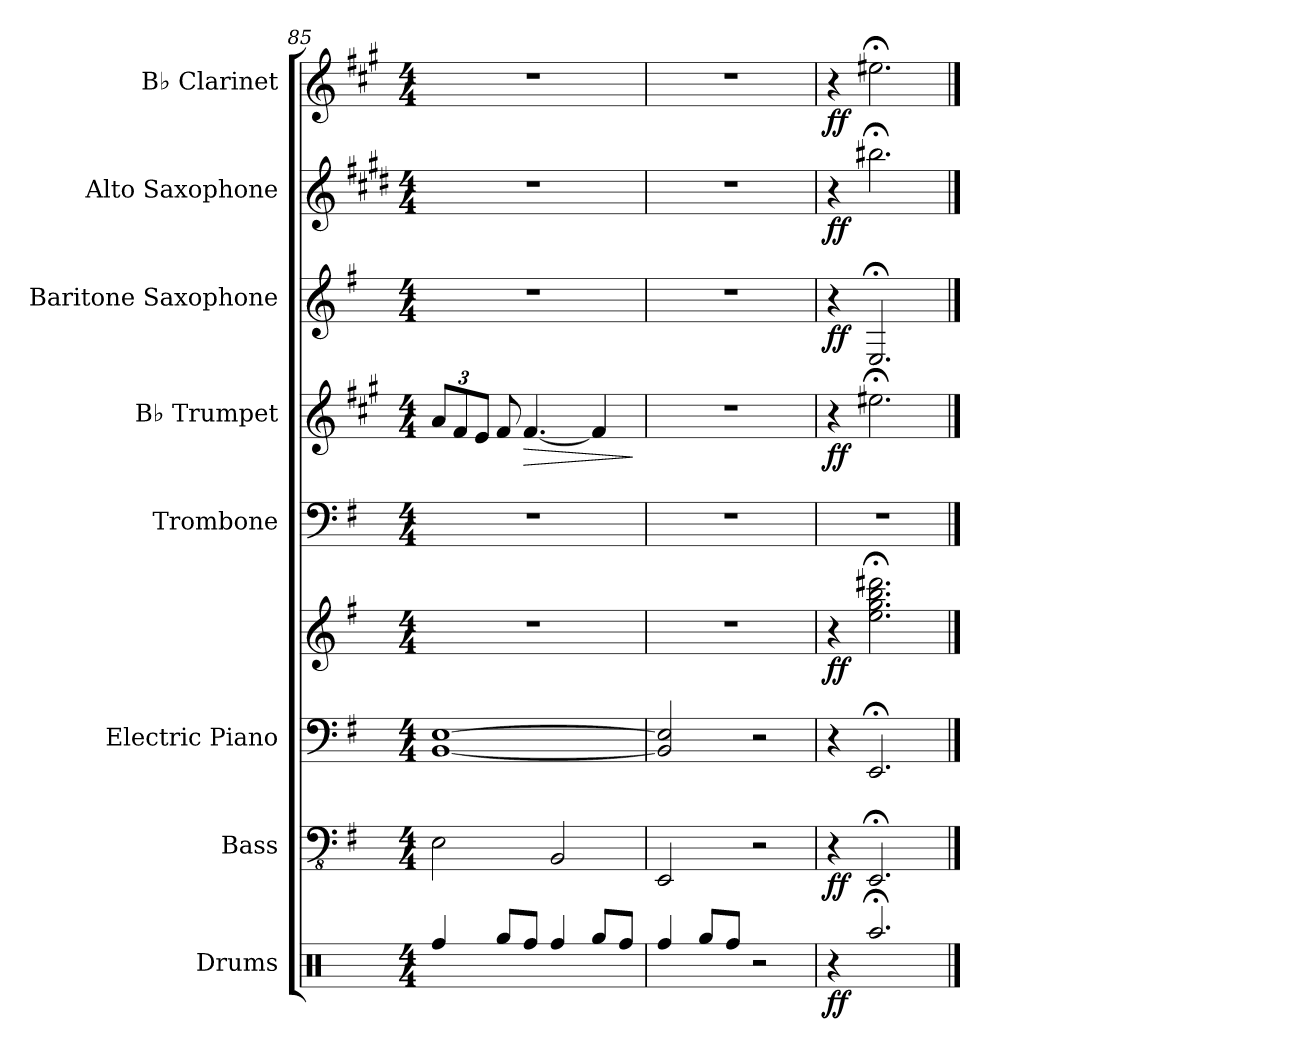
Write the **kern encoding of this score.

**kern	**dynam	**kern	**dynam	**kern	**kern	**dynam	**kern	**kern	**dynam	**kern	**dynam	**kern	**dynam	**kern	**dynam
*part8	*part8	*part7	*part7	*part6	*part6	*part6	*part5	*part4	*part4	*part3	*part3	*part2	*part2	*part1	*part1
*staff9	*staff9	*staff8	*staff8	*staff7	*staff6	*staff6/7	*staff5	*staff4	*staff4	*staff3	*staff3	*staff2	*staff2	*staff1	*staff1
*I"Drums	*	*I"Bass	*	*I"Electric Piano	*	*	*I"Trombone	*I"B♭ Trumpet	*	*I"Baritone Saxophone	*	*I"Alto Saxophone	*	*I"B♭ Clarinet	*
*I'Drums	*	*I'Bass	*	*I'E. Piano	*	*	*I'Tbn.	*I'B♭ Tpt.	*	*I'Bar. Sax.	*	*I'A. Sax.	*	*I'B♭ Cl.	*
!!LO:PB:g=z
*clefX	*	*clefFv4	*	*clefF4	*clefG2	*	*clefF4	*clefG2	*	*clefG2	*	*clefG2	*	*clefG2	*
*	*	*	*	*	*	*	*	*ITrd1c2	*	*ITrd12c21	*	*ITrd5c9	*	*ITrd1c2	*
*k[]	*	*k[f#]	*	*k[f#]	*k[f#]	*	*k[f#]	*k[f#]	*	*k[f#]	*	*k[f#]	*	*k[f#]	*
*M4/4	*	*M4/4	*	*M4/4	*M4/4	*	*M4/4	*M4/4	*	*M4/4	*	*M4/4	*	*M4/4	*
*	*	*	*	*	*	*	*	*Xbrackettup	*	*	*	*	*	*	*
=85	=85	=85	=85	=85	=85	=85	=85	=85	=85	=85	=85	=85	=85	=85	=85
4Rff/	.	2EE\	.	[1BB [1E	1r	.	1r	12g/L	.	1r	.	1r	.	1r	.
.	.	.	.	.	.	.	.	12e/	.	.	.	.	.	.	.
.	.	.	.	.	.	.	.	12d/J	.	.	.	.	.	.	.
8Rgg/L	.	.	.	.	.	.	.	8e/	.	.	.	.	.	.	.
!	!	!	!	!	!	!	!	!	!LO:HP:b	!	!	!	!	!	!
8Rff/J	.	.	.	.	.	.	.	[4.e/	>	.	.	.	.	.	.
4Rff/	.	2BBB/	.	.	.	.	.	.	.	.	.	.	.	.	.
8Rgg/L	.	.	.	.	.	.	.	4e/]	.	.	.	.	.	.	.
8Rff/J	.	.	.	.	.	.	.	.	.	.	.	.	.	.	.
.	.	.	.	.	.	.	.	.	]	.	.	.	.	.	.
=86	=86	=86	=86	=86	=86	=86	=86	=86	=86	=86	=86	=86	=86	=86	=86
4Rff/	.	2EEE/	.	2BB/] 2E/]	1r	.	1r	1r	.	1r	.	1r	.	1r	.
8Rgg/L	.	.	.	.	.	.	.	.	.	.	.	.	.	.	.
8Rff/J	.	.	.	.	.	.	.	.	.	.	.	.	.	.	.
2r	.	2r	.	2r	.	.	.	.	.	.	.	.	.	.	.
=87	=87	=87	=87	=87	=87	=87	=87	=87	=87	=87	=87	=87	=87	=87	=87
!	!LO:DY:b	!	!LO:DY:b	!	!	!LO:DY:b	!	!	!LO:DY:b	!	!LO:DY:b	!	!LO:DY:b	!	!LO:DY:b
4r	ff	4r	ff	4r	4r	ff	1r	4r	ff	4r	ff	4r	ff	4r	ff
*	*	*	*	*	*	*	*	*	*	*	*	*	*	*MM80	*
2.Raa;</	.	2.EEE;</	.	2.EE;</	2.ee\;< 2.gg\;< 2.bb\;< 2.ddd#X\;<	.	.	2.dd#X;<\	.	2.EE;</	.	2.dd#X;<\	.	2.dd#X;<\	.
==	==	==	==	==	==	==	==	==	==	==	==	==	==	==	==
*-	*-	*-	*-	*-	*-	*-	*-	*-	*-	*-	*-	*-	*-	*-	*-
